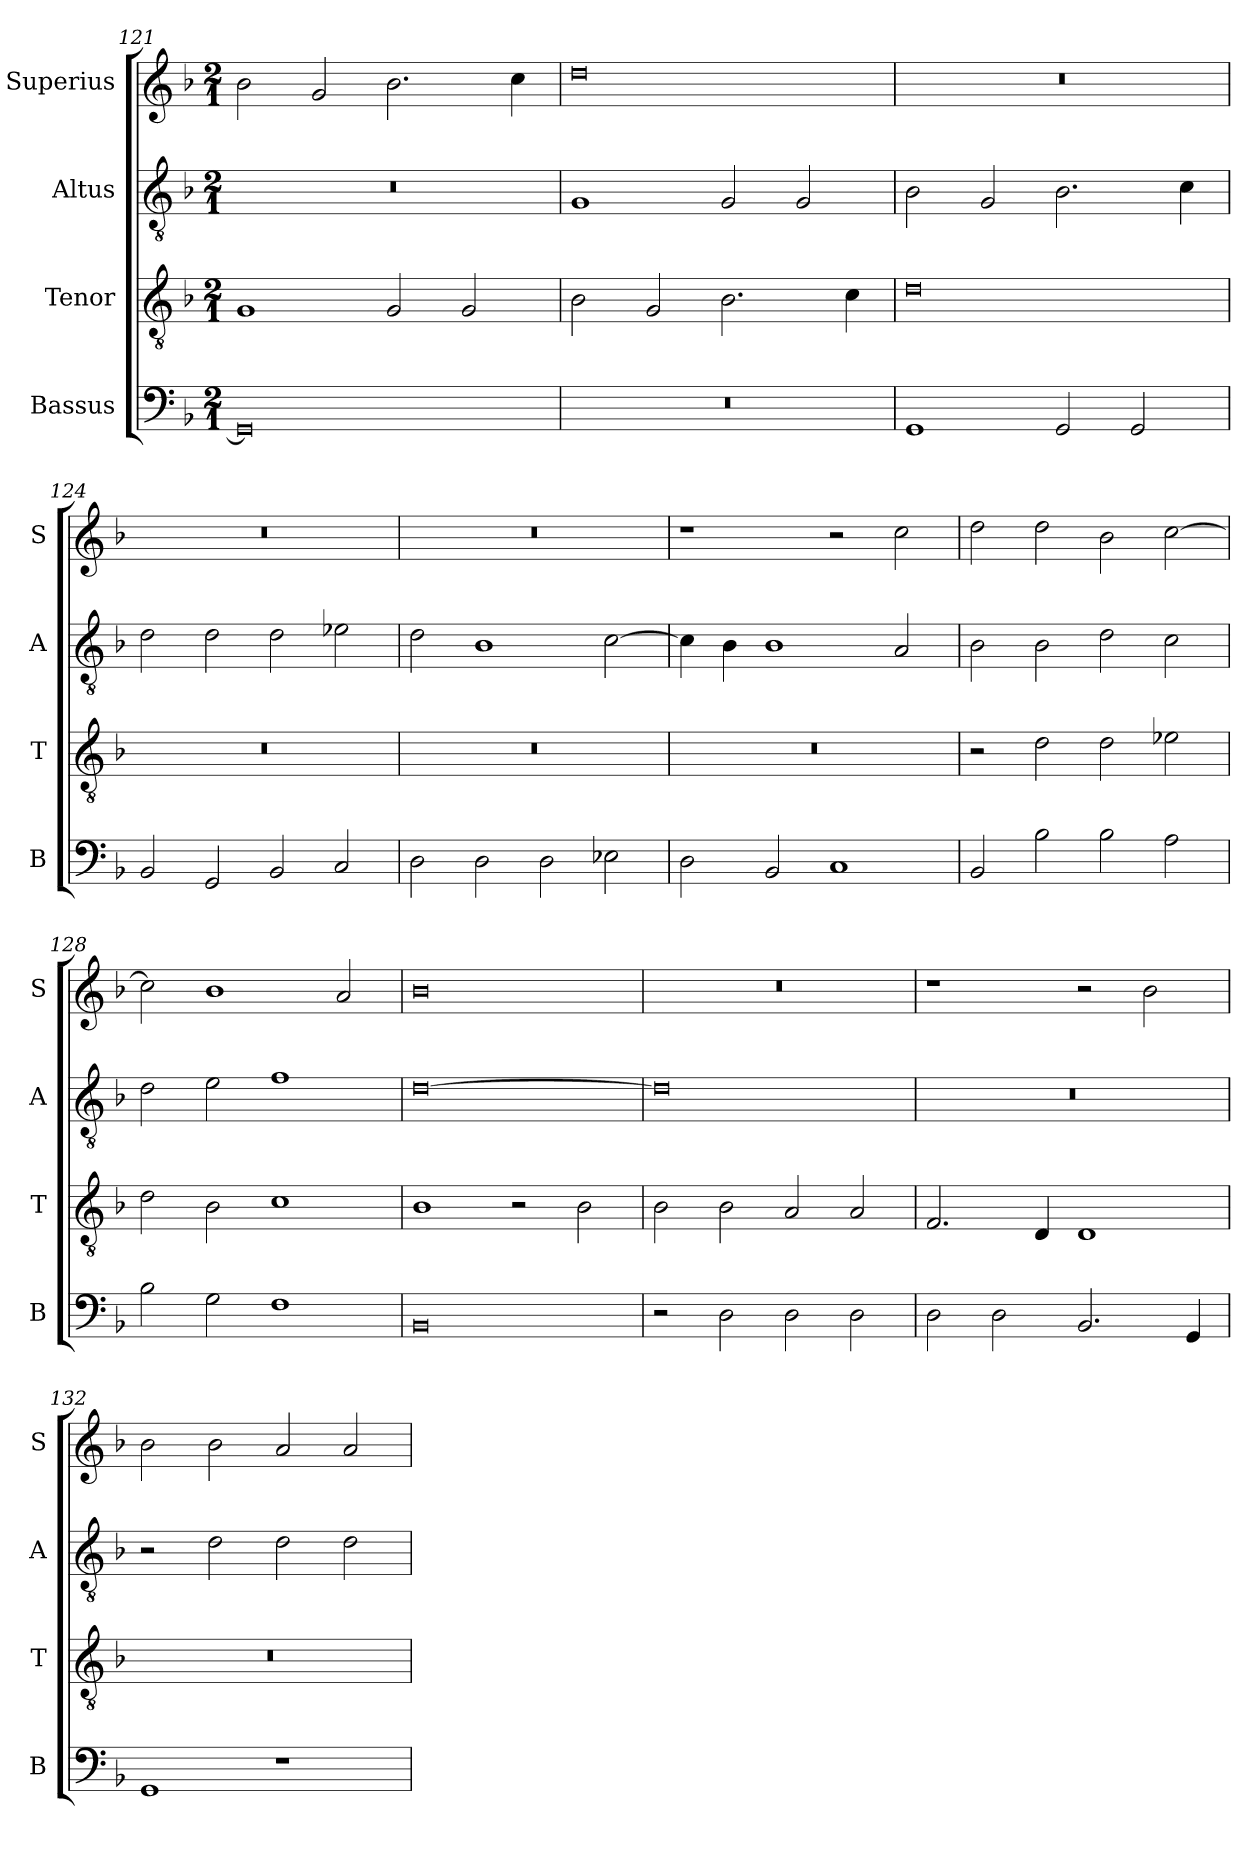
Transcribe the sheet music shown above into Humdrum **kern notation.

**kern	**kern	**kern	**kern
*part4	*part3	*part2	*part1
*staff4	*staff3	*staff2	*staff1
*I"Bassus	*I"Tenor	*I"Altus	*I"Superius
*I'B	*I'T	*I'A	*I'S
*clefF4	*clefGv2	*clefGv2	*clefG2
*k[b-]	*k[b-]	*k[b-]	*k[b-]
*M2/1	*M2/1	*M2/1	*M2/1
=121	=121	=121	=121
0GG]	1G	0r	2b-\
.	.	.	2g/
.	2G/	.	2.b-\
.	2G/	.	.
.	.	.	4cc\
=122	=122	=122	=122
0r	2B-\	1G	0dd
.	2G/	.	.
.	2.B-\	2G/	.
.	.	2G/	.
.	4c\	.	.
=123	=123	=123	=123
1GG	0d	2B-\	0r
.	.	2G/	.
2GG/	.	2.B-\	.
2GG/	.	.	.
.	.	4c\	.
=124	=124	=124	=124
2BB-/	0r	2d\	0r
2GG/	.	2d\	.
2BB-/	.	2d\	.
2C/	.	2e-X\	.
=125	=125	=125	=125
2D\	0r	2d\	0r
2D\	.	1B-	.
2D\	.	.	.
2E-X\	.	[2c\	.
=126	=126	=126	=126
2D\	0r	4c\]	1r
.	.	4B-\	.
2BB-/	.	1B-	.
1C	.	.	2r
.	.	2A/	2cc\
=127	=127	=127	=127
2BB-/	2r	2B-\	2dd\
2B-\	2d\	2B-\	2dd\
2B-\	2d\	2d\	2b-\
2A\	2e-X\	2c\	[2cc\
=128	=128	=128	=128
2B-\	2d\	2d\	2cc\]
2G\	2B-\	2e\	1b-
1F	1c	1f	.
.	.	.	2a/
=129	=129	=129	=129
0BB-	1B-	[0d	0b-
.	2r	.	.
.	2B-\	.	.
=130	=130	=130	=130
2r	2B-\	0d]	0r
2D\	2B-\	.	.
2D\	2A/	.	.
2D\	2A/	.	.
=131	=131	=131	=131
2D\	2.F/	0r	1r
2D\	.	.	.
.	4D/	.	.
2.BB-/	1D	.	2r
.	.	.	2b-\
4GG/	.	.	.
=132	=132	=132	=132
1GG	0r	2r	2b-\
.	.	2d\	2b-\
1r	.	2d\	2a/
.	.	2d\	2a/
=	=	=	=
*-	*-	*-	*-
